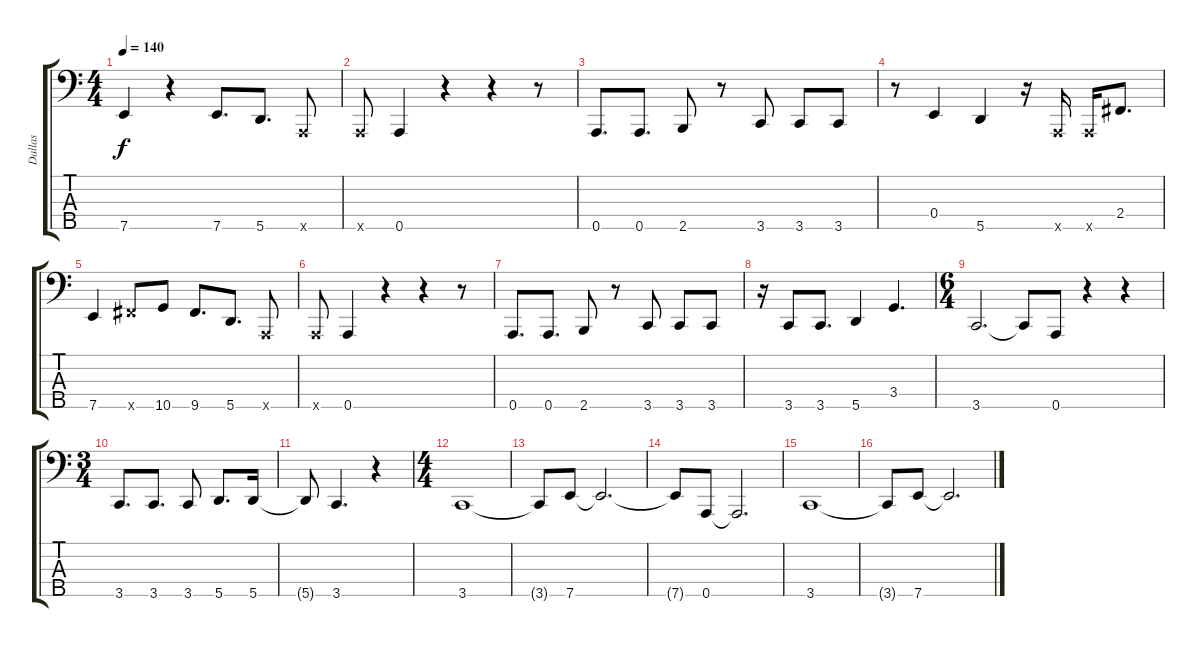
\track ("Dallas" "Dallas") {instrument electricbasspick}
\staff {score tabs}
\tuning (G2 D2 A1 E1 A0) {hide}
\ts (4 4)
\tempo 140
\clef f4
\ks c
7.5.4{dy f} r.4 7.5.8{d} 5.5.8{d} 0.5{x}.8 |
0.5{x}.8 0.5.4 r.4 r.4 r.8 |
0.5.8{d} 0.5.8{d} 2.5.8 r.8 3.5.8 3.5.8 3.5.8 |
r.8 0.4.4 5.5.4 r.16 0.5{x}.16 0.5{x}.16 2.4.8{d} |
7.5.4 9.5{x}.8 10.5.8 9.5.8{d} 5.5.8{d} 0.5{x}.8 |
0.5{x}.8 0.5.4 r.4 r.4 r.8 |
0.5.8{d} 0.5.8{d} 2.5.8 r.8 3.5.8 3.5.8 3.5.8 |
r.16 3.5.8 3.5.8{d} 5.5.4 3.4.4{d} |
\ts (6 4)
3.5.2{d} 3.5{t}.8 0.5.8 r.4 r.4 |
\ts (3 4)
3.5.8{d} 3.5.8{d} 3.5.8 5.5.8{d} 5.5.16 |
5.5{t}.8 3.5.4{d} r.4 |
\ts (4 4)
3.5.1 |
3.5{t}.8 7.5.8 7.5{t}.2{d} |
7.5{t}.8 0.5.8 0.5{t}.2{d} |
3.5.1 |
3.5{t}.8 7.5.8 7.5{t}.2{d}
